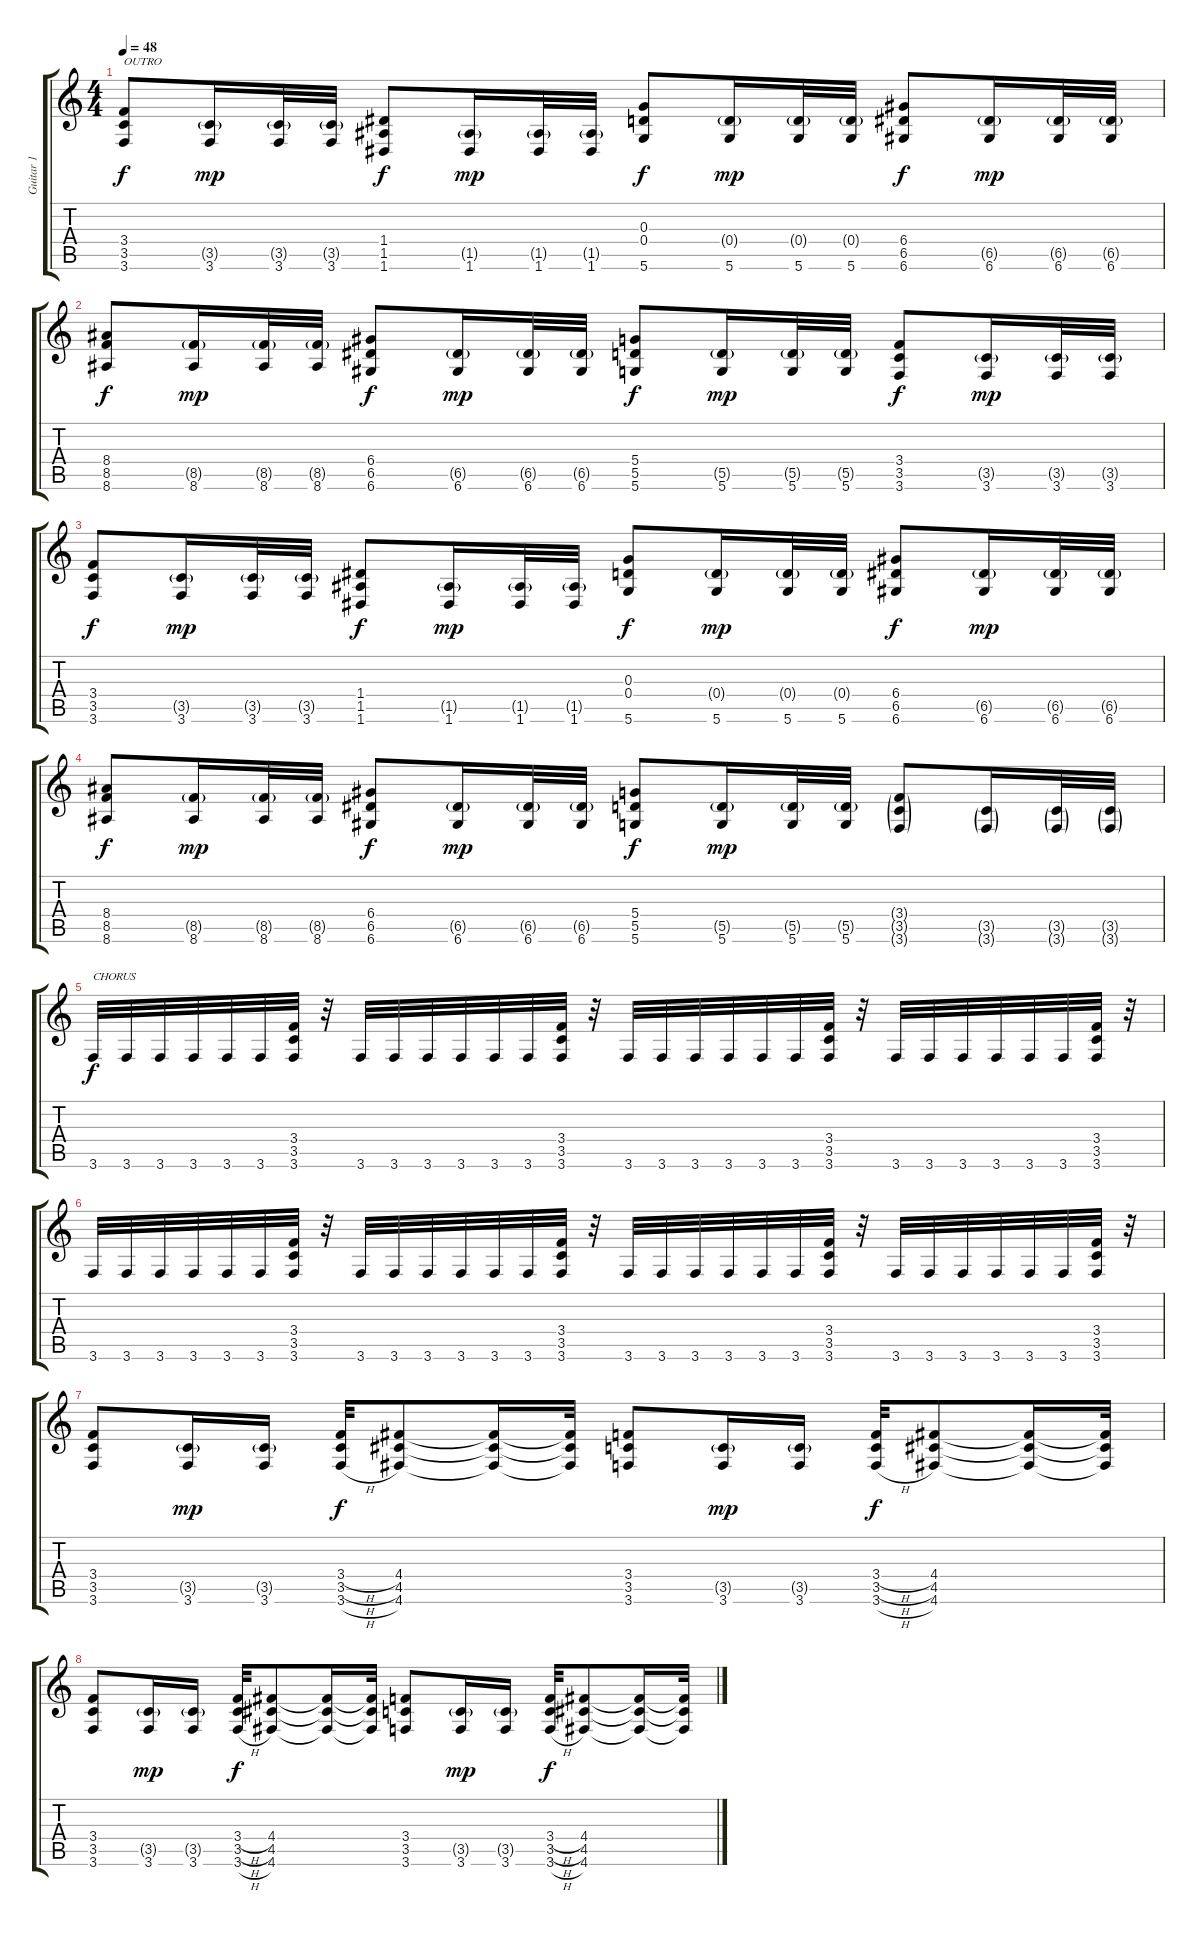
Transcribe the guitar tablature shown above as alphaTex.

\track ("Guitar 1" "Guitar 1") {instrument overdrivenguitar}
\staff {score tabs}
\tuning (E4 B3 G3 D3 A2 D2) {hide}
\ts (4 4)
\tempo 48
\clef g2
\ks c
(3.4 3.5 3.6).8{txt "OUTRO" dy f} (3.5{g} 3.6).16{dy mp} (3.5{g} 3.6).32 (3.5{g} 3.6).32 (1.4 1.5 1.6).8{dy f} (1.5{g} 1.6).16{dy mp} (1.5{g} 1.6).32 (1.5{g} 1.6).32 (0.3 0.4 5.6).8{dy f} (0.4{g} 5.6).16{dy mp} (0.4{g} 5.6).32 (0.4{g} 5.6).32 (6.4 6.5 6.6).8{dy f} (6.5{g} 6.6).16{dy mp} (6.5{g} 6.6).32 (6.5{g} 6.6).32 |
(8.4 8.5 8.6).8{dy f} (8.5{g} 8.6).16{dy mp} (8.5{g} 8.6).32 (8.5{g} 8.6).32 (6.4 6.5 6.6).8{dy f} (6.5{g} 6.6).16{dy mp} (6.5{g} 6.6).32 (6.5{g} 6.6).32 (5.4 5.5 5.6).8{dy f} (5.5{g} 5.6).16{dy mp} (5.5{g} 5.6).32 (5.5{g} 5.6).32 (3.4 3.5 3.6).8{dy f} (3.5{g} 3.6).16{dy mp} (3.5{g} 3.6).32 (3.5{g} 3.6).32 |
(3.4 3.5 3.6).8{dy f} (3.5{g} 3.6).16{dy mp} (3.5{g} 3.6).32 (3.5{g} 3.6).32 (1.4 1.5 1.6).8{dy f} (1.5{g} 1.6).16{dy mp} (1.5{g} 1.6).32 (1.5{g} 1.6).32 (0.3 0.4 5.6).8{dy f} (0.4{g} 5.6).16{dy mp} (0.4{g} 5.6).32 (0.4{g} 5.6).32 (6.4 6.5 6.6).8{dy f} (6.5{g} 6.6).16{dy mp} (6.5{g} 6.6).32 (6.5{g} 6.6).32 |
(8.4 8.5 8.6).8{dy f} (8.5{g} 8.6).16{dy mp} (8.5{g} 8.6).32 (8.5{g} 8.6).32 (6.4 6.5 6.6).8{dy f} (6.5{g} 6.6).16{dy mp} (6.5{g} 6.6).32 (6.5{g} 6.6).32 (5.4 5.5 5.6).8{dy f} (5.5{g} 5.6).16{dy mp} (5.5{g} 5.6).32 (5.5{g} 5.6).32 (3.4{g} 3.5{g} 3.6{g}).8 (3.5{g} 3.6{g}).16 (3.5{g} 3.6{g}).32 (3.5{g} 3.6{g}).32 |
3.6.32{txt "CHORUS" dy f} 3.6.32 3.6.32 3.6.32 3.6.32 3.6.32 (3.4 3.5 3.6).32 r.32 3.6.32 3.6.32 3.6.32 3.6.32 3.6.32 3.6.32 (3.4 3.5 3.6).32 r.32 3.6.32 3.6.32 3.6.32 3.6.32 3.6.32 3.6.32 (3.4 3.5 3.6).32 r.32 3.6.32 3.6.32 3.6.32 3.6.32 3.6.32 3.6.32 (3.4 3.5 3.6).32 r.32 |
3.6.32 3.6.32 3.6.32 3.6.32 3.6.32 3.6.32 (3.4 3.5 3.6).32 r.32 3.6.32 3.6.32 3.6.32 3.6.32 3.6.32 3.6.32 (3.4 3.5 3.6).32 r.32 3.6.32 3.6.32 3.6.32 3.6.32 3.6.32 3.6.32 (3.4 3.5 3.6).32 r.32 3.6.32 3.6.32 3.6.32 3.6.32 3.6.32 3.6.32 (3.4 3.5 3.6).32 r.32 |
(3.4 3.5 3.6).8 (3.5{g} 3.6).16{dy mp} (3.5{g} 3.6).16 (3.4{h} 3.5{h} 3.6{h}).32{dy f} (4.4 4.5 4.6).8 (4.4{t} 4.5{t} 4.6{t}).16 (4.4{t} 4.5{t} 4.6{t}).32 (3.4 3.5 3.6).8 (3.5{g} 3.6).16{dy mp} (3.5{g} 3.6).16 (3.4{h} 3.5{h} 3.6{h}).32{dy f} (4.4 4.5 4.6).8 (4.4{t} 4.5{t} 4.6{t}).16 (4.4{t} 4.5{t} 4.6{t}).32 |
(3.4 3.5 3.6).8 (3.5{g} 3.6).16{dy mp} (3.5{g} 3.6).16 (3.4{h} 3.5{h} 3.6{h}).32{dy f} (4.4 4.5 4.6).8 (4.4{t} 4.5{t} 4.6{t}).16 (4.4{t} 4.5{t} 4.6{t}).32 (3.4 3.5 3.6).8 (3.5{g} 3.6).16{dy mp} (3.5{g} 3.6).16 (3.4{h} 3.5{h} 3.6{h}).32{dy f} (4.4 4.5 4.6).8 (4.4{t} 4.5{t} 4.6{t}).16 (4.4{t} 4.5{t} 4.6{t}).32
